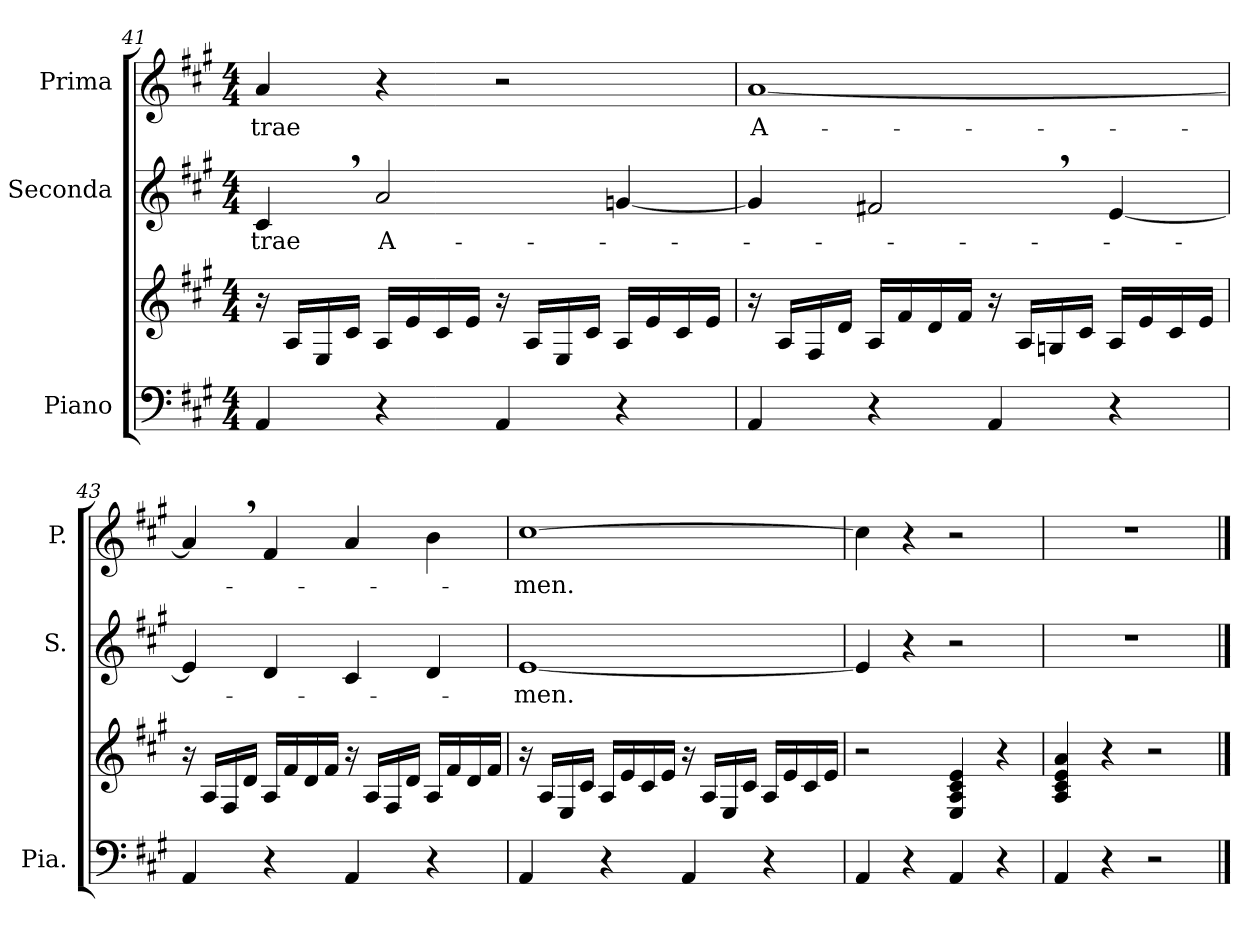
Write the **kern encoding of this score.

**kern	**kern	**kern	**text	**kern	**text
*part3	*part3	*part2	*part2	*part1	*part1
*staff4	*staff3	*staff2	*staff2	*staff1	*staff1
*I"Piano	*	*I"Seconda	*	*I"Prima	*
*I'Pia.	*	*I'S.	*	*I'P.	*
*clefF4	*clefG2	*clefG2	*	*clefG2	*
*k[f#c#g#]	*k[f#c#g#]	*k[f#c#g#]	*	*k[f#c#g#]	*
*M4/4	*M4/4	*M4/4	*	*M4/4	*
=41	=41	=41	=41	=41	=41
!	!	!	!LO:LY:b	!	!LO:LY:b
4AA/	16r	4c#,/	-trae	4a/	-trae
.	16A/LL	.	.	.	.
.	16E/	.	.	.	.
.	16c#/JJ	.	.	.	.
!	!	!	!LO:LY:b	!	!
4r	16A/LL	2a/	A-	4r	.
.	16e/	.	.	.	.
.	16c#/	.	.	.	.
.	16e/JJ	.	.	.	.
4AA/	16r	.	.	2r	.
.	16A/LL	.	.	.	.
.	16E/	.	.	.	.
.	16c#/JJ	.	.	.	.
4r	16A/LL	[4gn/	.	.	.
.	16e/	.	.	.	.
.	16c#/	.	.	.	.
.	16e/JJ	.	.	.	.
=42	=42	=42	=42	=42	=42
!	!	!	!	!	!LO:LY:b
4AA/	16r	4g/]	.	[1a	A-
.	16A/LL	.	.	.	.
.	16F#/	.	.	.	.
.	16d/JJ	.	.	.	.
4r	16A/LL	2f#X,/	.	.	.
.	16f#/	.	.	.	.
.	16d/	.	.	.	.
.	16f#/JJ	.	.	.	.
4AA/	16r	.	.	.	.
.	16A/LL	.	.	.	.
.	16Gn/	.	.	.	.
.	16c#/JJ	.	.	.	.
4r	16A/LL	[4e/	.	.	.
.	16e/	.	.	.	.
.	16c#/	.	.	.	.
.	16e/JJ	.	.	.	.
!!LO:LB:g=z
=43	=43	=43	=43	=43	=43
4AA/	16r	4e/]	.	4a,/]	.
.	16A/LL	.	.	.	.
.	16F#/	.	.	.	.
.	16d/JJ	.	.	.	.
4r	16A/LL	4d/	.	4f#/	.
.	16f#/	.	.	.	.
.	16d/	.	.	.	.
.	16f#/JJ	.	.	.	.
4AA/	16r	4c#/	.	4a/	.
.	16A/LL	.	.	.	.
.	16F#/	.	.	.	.
.	16d/JJ	.	.	.	.
4r	16A/LL	4d/	.	4b\	.
.	16f#/	.	.	.	.
.	16d/	.	.	.	.
.	16f#/JJ	.	.	.	.
=44	=44	=44	=44	=44	=44
!	!	!	!LO:LY:b	!	!LO:LY:b
4AA/	16r	[1e	-men.	[1cc#	-men.
.	16A/LL	.	.	.	.
.	16E/	.	.	.	.
.	16c#/JJ	.	.	.	.
4r	16A/LL	.	.	.	.
.	16e/	.	.	.	.
.	16c#/	.	.	.	.
.	16e/JJ	.	.	.	.
4AA/	16r	.	.	.	.
.	16A/LL	.	.	.	.
.	16E/	.	.	.	.
.	16c#/JJ	.	.	.	.
4r	16A/LL	.	.	.	.
.	16e/	.	.	.	.
.	16c#/	.	.	.	.
.	16e/JJ	.	.	.	.
=45	=45	=45	=45	=45	=45
4AA/	2r	4e/]	.	4cc#\]	.
4r	.	4r	.	4r	.
4AA/	4E/ 4A/ 4c#/ 4e/	2r	.	2r	.
4r	4r	.	.	.	.
=46	=46	=46	=46	=46	=46
4AA/	4A/ 4c#/ 4e/ 4a/	1r	.	1r	.
4r	4r	.	.	.	.
2r	2r	.	.	.	.
==	==	==	==	==	==
*-	*-	*-	*-	*-	*-
